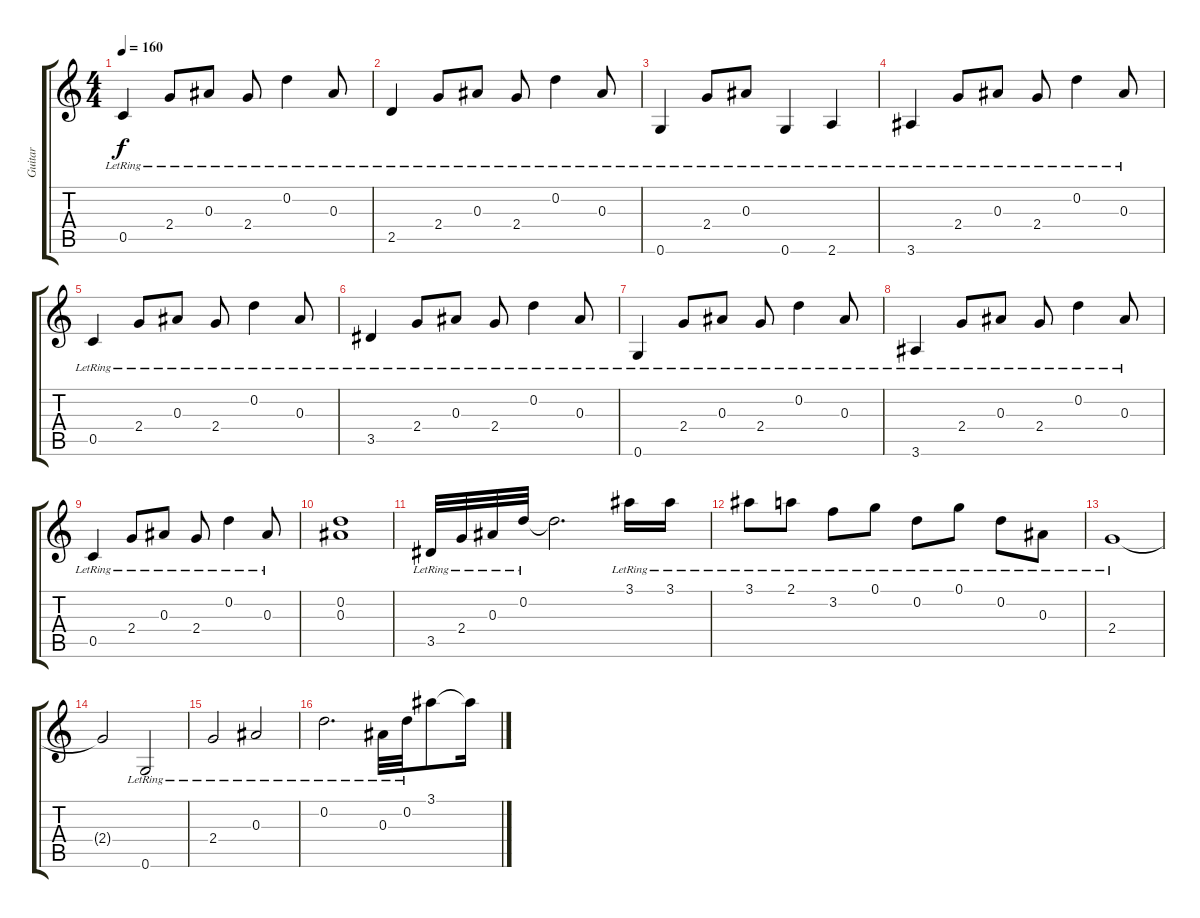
\track ("Guitar" "Guitar") {instrument acousticguitarsteel}
\staff {score tabs}
\tuning (G4 D4 Bb3 F3 C3 G2) {hide}
\ts (4 4)
\tempo 160
\clef g2
\ks c
0.5{lr}.4{dy f} 2.4{lr}.8 0.3{lr}.8 2.4{lr}.8 0.2{lr}.4 0.3{lr}.8 |
2.5{lr}.4 2.4{lr}.8 0.3{lr}.8 2.4{lr}.8 0.2{lr}.4 0.3{lr}.8 |
0.6{lr}.4 2.4{lr}.8 0.3{lr}.8 0.6{lr}.4 2.6{lr}.4 |
3.6{lr}.4 2.4{lr}.8 0.3{lr}.8 2.4{lr}.8 0.2{lr}.4 0.3{lr}.8 |
0.5{lr}.4 2.4{lr}.8 0.3{lr}.8 2.4{lr}.8 0.2{lr}.4 0.3{lr}.8 |
3.5{lr}.4 2.4{lr}.8 0.3{lr}.8 2.4{lr}.8 0.2{lr}.4 0.3{lr}.8 |
0.6{lr}.4 2.4{lr}.8 0.3{lr}.8 2.4{lr}.8 0.2{lr}.4 0.3{lr}.8 |
3.6{lr}.4 2.4{lr}.8 0.3{lr}.8 2.4{lr}.8 0.2{lr}.4 0.3{lr}.8 |
0.5{lr}.4 2.4{lr}.8 0.3{lr}.8 2.4{lr}.8 0.2{lr}.4 0.3{lr}.8 |
(0.2 0.3).1 |
3.5{lr}.32 2.4{lr}.32 0.3{lr}.32 0.2{lr}.32 0.2{t}.2{d} 3.1{lr}.16 3.1{lr}.16 |
3.1{lr}.8 2.1{lr}.8 3.2{lr}.8 0.1{lr}.8 0.2{lr}.8 0.1{lr}.8 0.2{lr}.8 0.3{lr}.8 |
2.4{lr}.1 |
2.4{t}.2 0.6{lr}.2 |
2.4{lr}.2 0.3{lr}.2 |
0.2{lr}.2{d} 0.3{lr}.32 0.2{lr}.32 3.1.8 3.1{t}.16
